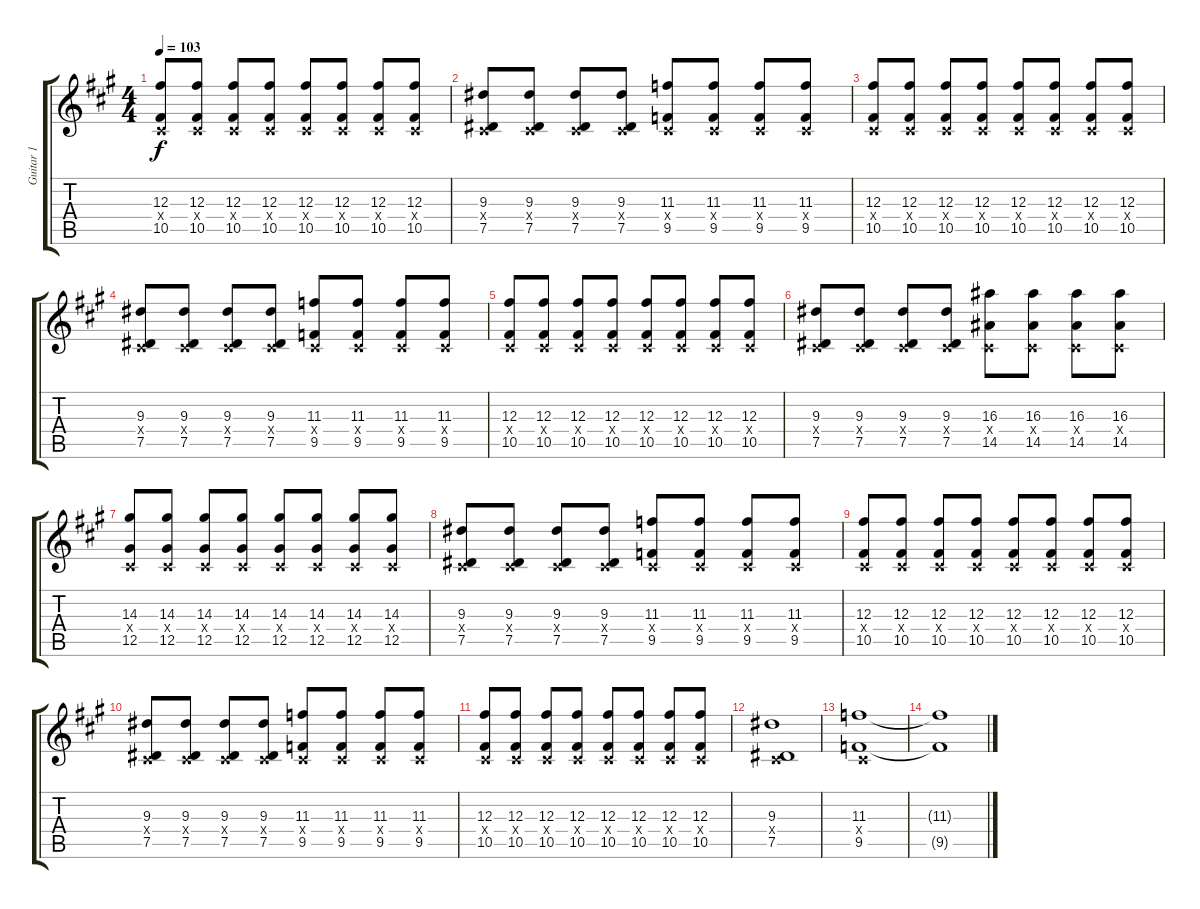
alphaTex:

\track ("Guitar 1" "Guitar 1") {instrument distortionguitar}
\staff {score tabs}
\tuning (Eb4 Bb3 Gb3 Db3 Ab2 Db2) {hide}
\ts (4 4)
\tempo 103
\clef g2
\ks f#minor
(12.3 0.4{x} 10.5).8{dy f} (12.3 0.4{x} 10.5).8 (12.3 0.4{x} 10.5).8 (12.3 0.4{x} 10.5).8 (12.3 0.4{x} 10.5).8 (12.3 0.4{x} 10.5).8 (12.3 0.4{x} 10.5).8 (12.3 0.4{x} 10.5).8 |
(9.3 0.4{x} 7.5).8 (9.3 0.4{x} 7.5).8 (9.3 0.4{x} 7.5).8 (9.3 0.4{x} 7.5).8 (11.3 0.4{x} 9.5).8 (11.3 0.4{x} 9.5).8 (11.3 0.4{x} 9.5).8 (11.3 0.4{x} 9.5).8 |
(12.3 0.4{x} 10.5).8 (12.3 0.4{x} 10.5).8 (12.3 0.4{x} 10.5).8 (12.3 0.4{x} 10.5).8 (12.3 0.4{x} 10.5).8 (12.3 0.4{x} 10.5).8 (12.3 0.4{x} 10.5).8 (12.3 0.4{x} 10.5).8 |
(9.3 0.4{x} 7.5).8 (9.3 0.4{x} 7.5).8 (9.3 0.4{x} 7.5).8 (9.3 0.4{x} 7.5).8 (11.3 0.4{x} 9.5).8 (11.3 0.4{x} 9.5).8 (11.3 0.4{x} 9.5).8 (11.3 0.4{x} 9.5).8 |
(12.3 0.4{x} 10.5).8 (12.3 0.4{x} 10.5).8 (12.3 0.4{x} 10.5).8 (12.3 0.4{x} 10.5).8 (12.3 0.4{x} 10.5).8 (12.3 0.4{x} 10.5).8 (12.3 0.4{x} 10.5).8 (12.3 0.4{x} 10.5).8 |
(9.3 0.4{x} 7.5).8 (9.3 0.4{x} 7.5).8 (9.3 0.4{x} 7.5).8 (9.3 0.4{x} 7.5).8 (16.3 0.4{x} 14.5).8 (16.3 0.4{x} 14.5).8 (16.3 0.4{x} 14.5).8 (16.3 0.4{x} 14.5).8 |
(14.3 0.4{x} 12.5).8 (14.3 0.4{x} 12.5).8 (14.3 0.4{x} 12.5).8 (14.3 0.4{x} 12.5).8 (14.3 0.4{x} 12.5).8 (14.3 0.4{x} 12.5).8 (14.3 0.4{x} 12.5).8 (14.3 0.4{x} 12.5).8 |
(9.3 0.4{x} 7.5).8 (9.3 0.4{x} 7.5).8 (9.3 0.4{x} 7.5).8 (9.3 0.4{x} 7.5).8 (11.3 0.4{x} 9.5).8 (11.3 0.4{x} 9.5).8 (11.3 0.4{x} 9.5).8 (11.3 0.4{x} 9.5).8 |
(12.3 0.4{x} 10.5).8 (12.3 0.4{x} 10.5).8 (12.3 0.4{x} 10.5).8 (12.3 0.4{x} 10.5).8 (12.3 0.4{x} 10.5).8 (12.3 0.4{x} 10.5).8 (12.3 0.4{x} 10.5).8 (12.3 0.4{x} 10.5).8 |
(9.3 0.4{x} 7.5).8 (9.3 0.4{x} 7.5).8 (9.3 0.4{x} 7.5).8 (9.3 0.4{x} 7.5).8 (11.3 0.4{x} 9.5).8 (11.3 0.4{x} 9.5).8 (11.3 0.4{x} 9.5).8 (11.3 0.4{x} 9.5).8 |
(12.3 0.4{x} 10.5).8 (12.3 0.4{x} 10.5).8 (12.3 0.4{x} 10.5).8 (12.3 0.4{x} 10.5).8 (12.3 0.4{x} 10.5).8 (12.3 0.4{x} 10.5).8 (12.3 0.4{x} 10.5).8 (12.3 0.4{x} 10.5).8 |
(9.3 0.4{x} 7.5).1 |
(11.3 0.4{x} 9.5).1 |
(11.3{t} 9.5{t}).1
